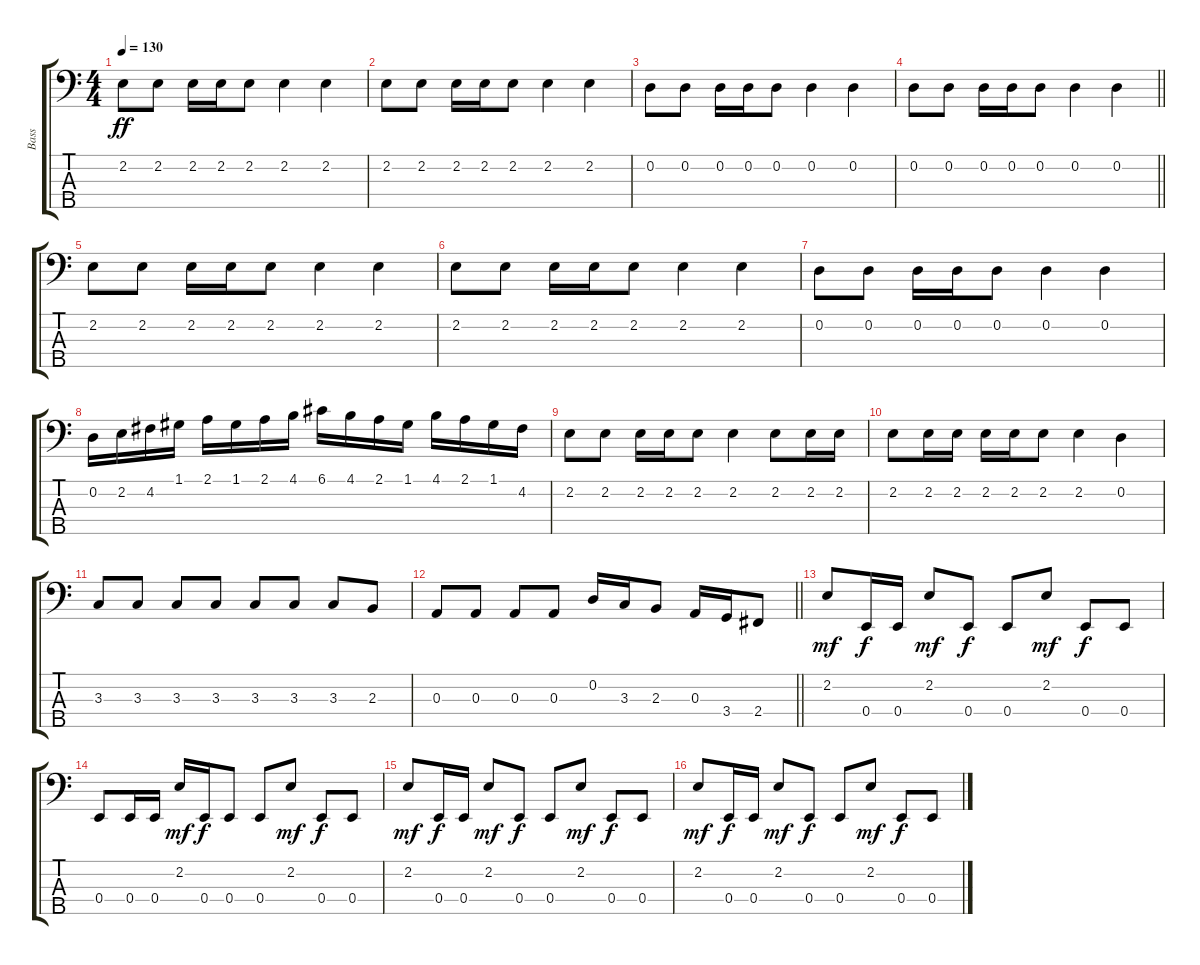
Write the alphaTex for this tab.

\track ("Bass" "Bass") {instrument electricbasspick}
\staff {score tabs}
\tuning (G2 D2 A1 E1 B0) {hide}
\ts (4 4)
\tempo 130
\clef f4
\ks c
2.2.8{dy ff} 2.2.8 2.2.16 2.2.16 2.2.8 2.2.4 2.2.4 |
2.2.8 2.2.8 2.2.16 2.2.16 2.2.8 2.2.4 2.2.4 |
0.2.8 0.2.8 0.2.16 0.2.16 0.2.8 0.2.4 0.2.4 |
\barLineRight lightlight
0.2.8 0.2.8 0.2.16 0.2.16 0.2.8 0.2.4 0.2.4 |
\section ("" "")
2.2.8 2.2.8 2.2.16 2.2.16 2.2.8 2.2.4 2.2.4 |
2.2.8 2.2.8 2.2.16 2.2.16 2.2.8 2.2.4 2.2.4 |
0.2.8 0.2.8 0.2.16 0.2.16 0.2.8 0.2.4 0.2.4 |
0.2.16 2.2.16 4.2.16 1.1.16 2.1.16 1.1.16 2.1.16 4.1.16 6.1.16 4.1.16 2.1.16 1.1.16 4.1.16 2.1.16 1.1.16 4.2.16 |
2.2.8 2.2.8 2.2.16 2.2.16 2.2.8 2.2.4 2.2.8 2.2.16 2.2.16 |
2.2.8 2.2.16 2.2.16 2.2.16 2.2.16 2.2.8 2.2.4 0.2.4 |
3.3.8 3.3.8 3.3.8 3.3.8 3.3.8 3.3.8 3.3.8 2.3.8 |
\barLineRight lightlight
0.3.8 0.3.8 0.3.8 0.3.8 0.2.16 3.3.16 2.3.8 0.3.16 3.4.16 2.4.8 |
\section ("" "")
2.2.8{dy mf} 0.4.16{dy f} 0.4.16 2.2.8{dy mf} 0.4.8{dy f} 0.4.8 2.2.8{dy mf} 0.4.8{dy f} 0.4.8 |
0.4.8 0.4.16 0.4.16 2.2.16{dy mf} 0.4.16{dy f} 0.4.8 0.4.8 2.2.8{dy mf} 0.4.8{dy f} 0.4.8 |
2.2.8{dy mf} 0.4.16{dy f} 0.4.16 2.2.8{dy mf} 0.4.8{dy f} 0.4.8 2.2.8{dy mf} 0.4.8{dy f} 0.4.8 |
2.2.8{dy mf} 0.4.16{dy f} 0.4.16 2.2.8{dy mf} 0.4.8{dy f} 0.4.8 2.2.8{dy mf} 0.4.8{dy f} 0.4.8
